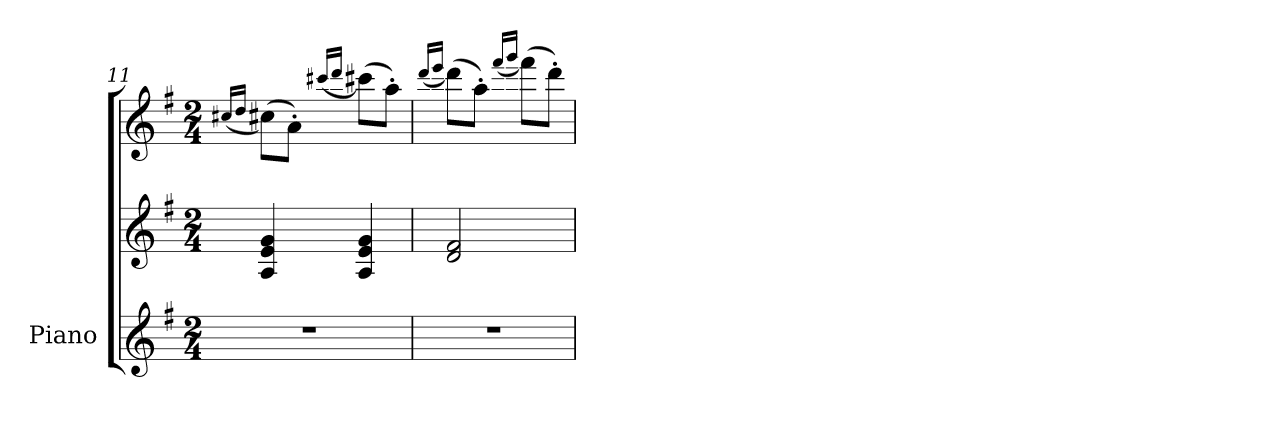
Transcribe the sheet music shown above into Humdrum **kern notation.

**kern	**kern	**kern
*part1	*part1	*part1
*staff3	*staff2	*staff1
*I"Piano	*	*
*I'Pno	*	*
*clefG2	*clefG2	*clefG2
*k[f#]	*k[f#]	*k[f#]
*M2/4	*M2/4	*M2/4
=11	=11	=11
.	.	(<16qcc#X/LL
.	.	16qdd/JJ
2r	4A/ 4e/ 4g/	(>8cc#\L)
.	.	8a'\J)
.	.	(<16qccc#X/LL
.	.	16qddd/JJ
.	4A/ 4e/ 4g/	(>8ccc#\L)
.	.	8aa'\J)
=12	=12	=12
.	.	(<16qddd/LL
.	.	16qeee/JJ
2r	2d/ 2f#/	(>8ddd\L)
.	.	8aa'\J)
.	.	(<16qfff#/LL
.	.	16qggg/JJ
.	.	(>8fff#\L)
.	.	8ddd'\J)
=	=	=
*-	*-	*-
